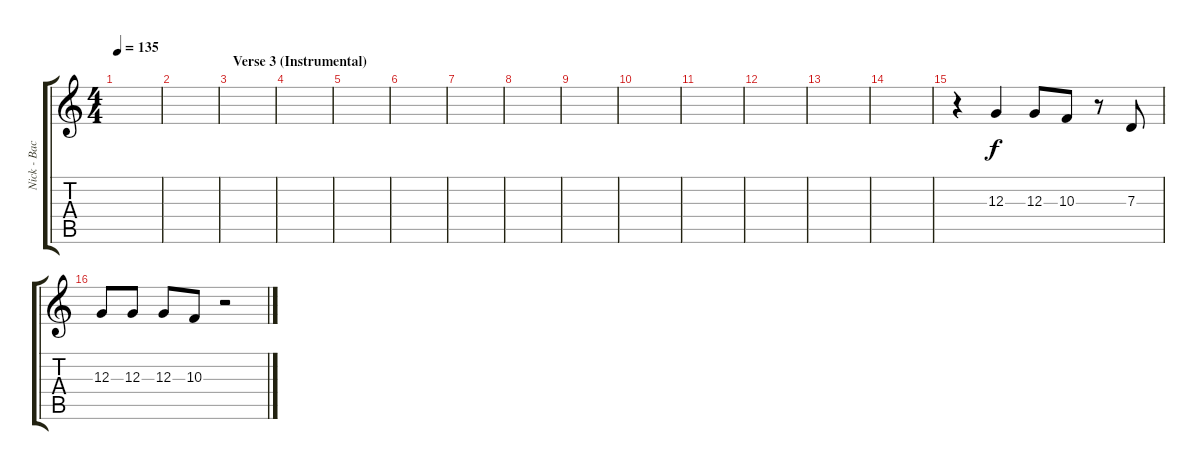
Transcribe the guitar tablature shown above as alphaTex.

\track ("Nick - Backing Vocals" "Nick - Bac") {instrument electricpiano2}
\staff {score tabs}
\tuning (E4 B3 G3 D3 A2 E2) {hide}
\ts (4 4)
\tempo 135
\clef g2
\ks c
|
|
\section ("" "Verse 3 (Instrumental)")
|
|
|
|
|
|
|
|
|
|
|
|
r.4 12.3.4 12.3.8 10.3.8 r.8 7.3.8 |
12.3.8 12.3.8 12.3.8 10.3.8 r.2
